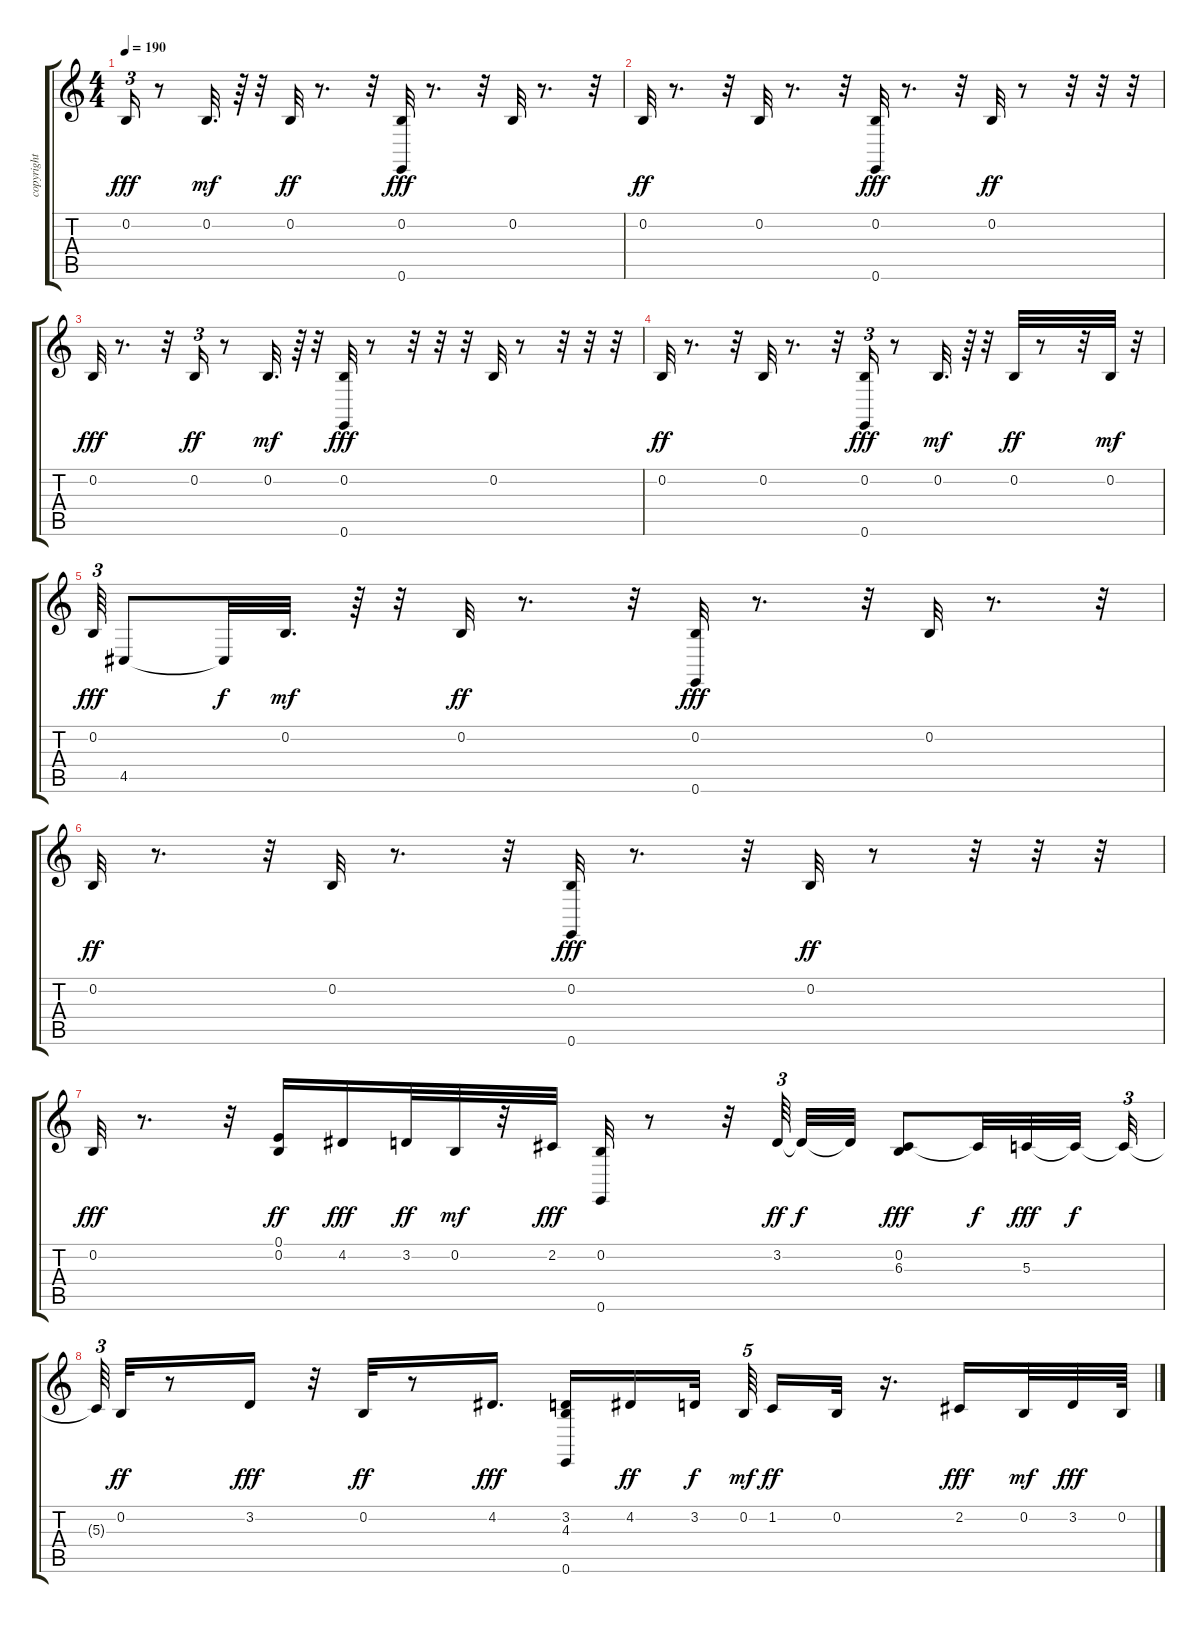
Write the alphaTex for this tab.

\track ("copyright 1998 by" "copyright ") {instrument acousticgrandpiano}
\staff {score tabs}
\tuning (E4 B3 G3 D3 A2 E2) {hide}
\ts (4 4)
\tempo 190
\clef g2
\ks c
0.2.16{tu (3 2) dy fff} r.8 0.2.32{d dy mf} r.64 r.32 0.2.32{dy ff} r.8{d} r.32 (0.2 0.6).32{dy fff} r.8{d} r.32 0.2.32 r.8{d} r.32 |
0.2.32{dy ff} r.8{d} r.32 0.2.32 r.8{d} r.32 (0.2 0.6).32{dy fff} r.8{d} r.32 0.2.32{dy ff} r.8 r.32 r.32 r.32 |
0.2.32{dy fff} r.8{d} r.32 0.2.16{tu (3 2) dy ff} r.8 0.2.32{d dy mf} r.64 r.32 (0.2 0.6).32{dy fff} r.8 r.32 r.32 r.32 0.2.32 r.8 r.32 r.32 r.32 |
0.2.32{dy ff} r.8{d} r.32 0.2.32 r.8{d} r.32 (0.2 0.6).16{tu (3 2) dy fff} r.8 0.2.32{d dy mf} r.64 r.32 0.2.32{dy ff} r.8 r.32 0.2.32{dy mf} r.32 |
0.2.64{tu (3 2) dy fff} 4.5.8 4.5{t}.32{dy f} 0.2.32{d dy mf} r.64 r.32 0.2.32{dy ff} r.8{d} r.32 (0.2 0.6).32{dy fff} r.8{d} r.32 0.2.32 r.8{d} r.32 |
0.2.32{dy ff} r.8{d} r.32 0.2.32 r.8{d} r.32 (0.2 0.6).32{dy fff} r.8{d} r.32 0.2.32{dy ff} r.8 r.32 r.32 r.32 |
0.2.32{dy fff} r.8{d} r.32 (0.1 0.2).16{dy ff} 4.2.16{dy fff} 3.2.32{dy ff} 0.2.32{dy mf} r.32 2.2.32{dy fff} (0.2 0.6).32 r.8 r.32 3.2.64{tu (3 2) dy ff beam splitsecondary} 3.2{t}.32{dy f} 3.2{t}.32 (0.2 6.3).8{dy fff} 6.3{t}.32{dy f} 5.3.32{dy fff} 5.3{t}.32{dy f beam splitsecondary} 5.3{t}.32{tu (3 2)} |
5.3{t}.64{tu (3 2)} 0.2.32{dy ff} r.8 3.2.16{dy fff} r.32 0.2.32{dy ff} r.8 4.2.16{d dy fff} (3.2 4.3 0.6).16 4.2.16{dy ff} 3.2.32{dy f beam splitsecondary} 0.2.64{tu (5 4) dy mf beam splitsecondary} 1.2.16{dy ff} 0.2.32 r.16{d} 2.2.16{dy fff} 0.2.32{dy mf} 3.2.32{dy fff} 0.2.64
